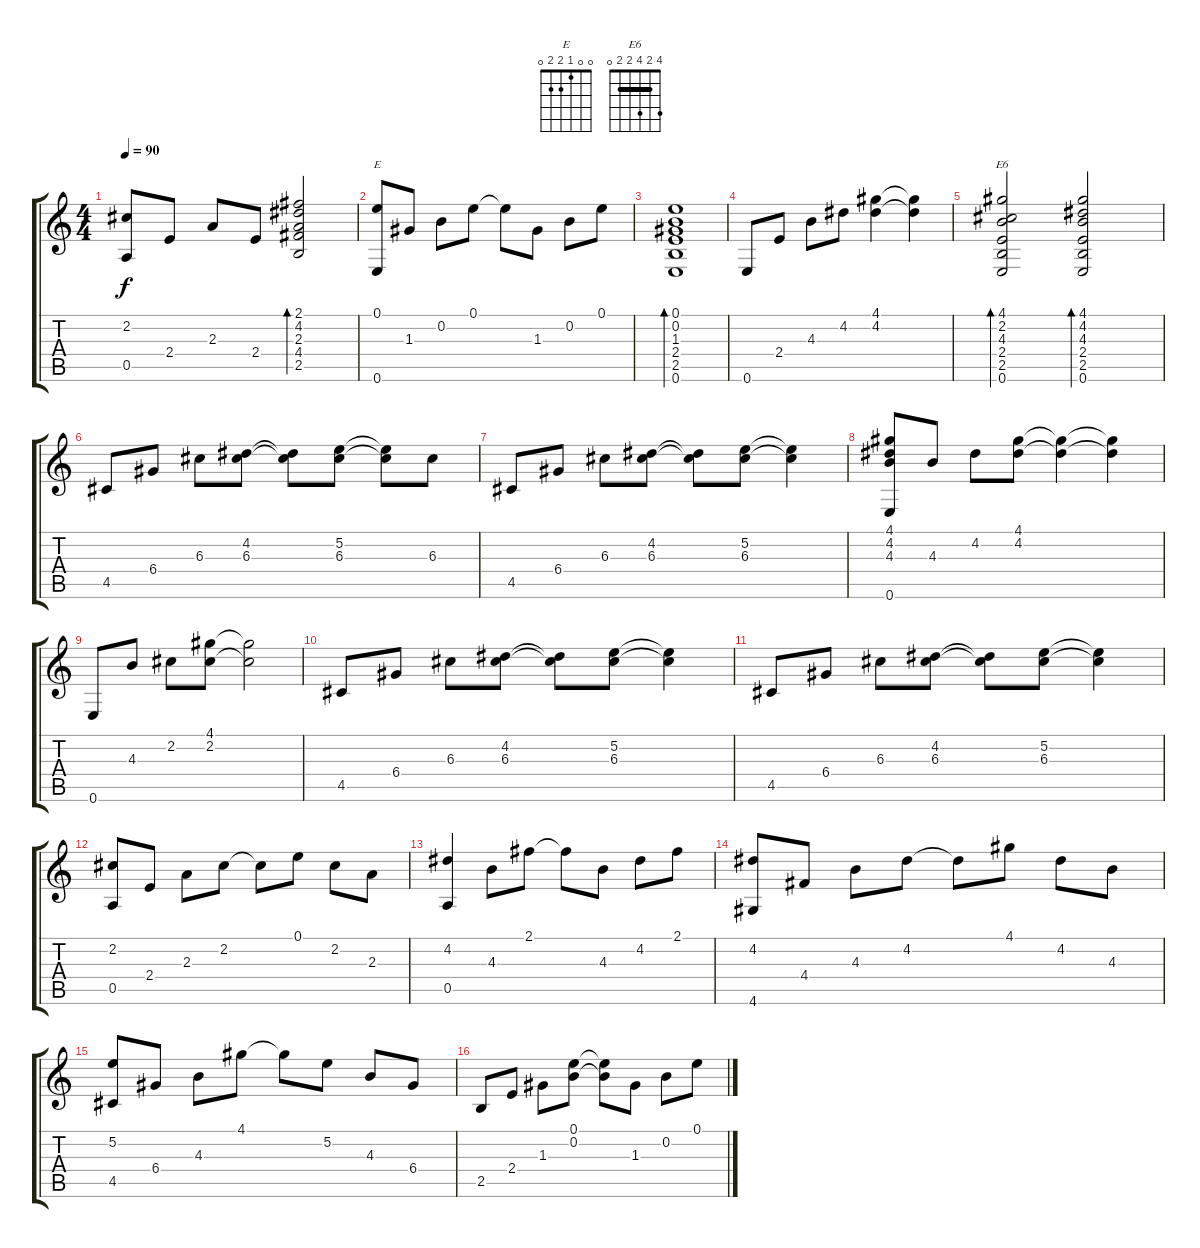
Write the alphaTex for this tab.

\track "" {instrument acousticguitarnylon}
\staff {score tabs}
\tuning (E4 B3 G3 D3 A2 E2) {hide}
\chord ("E" 0 0 1 2 2 0)
\chord ("E6" 4 2 4 2 2 0) {barre 2}
\ts (4 4)
\tempo 90
\clef g2
\ks c
(2.2 0.5).8{dy f} 2.4.8 2.3.8 2.4.8 (2.1 4.2 2.3 4.4 2.5).2{bd 480} |
(0.1 0.6).8{ch "E"} 1.3.8 0.2.8 0.1.8 0.1{t}.8 1.3.8 0.2.8 0.1.8 |
(0.1 0.2 1.3 2.4 2.5 0.6).1{bd 480} |
0.6.8 2.4.8 4.3.8 4.2.8 (4.1 4.2).4 (4.1{t} 4.2{t}).4 |
(4.1 2.2 4.3 2.4 2.5 0.6).2{bd 480 ch "E6"} (4.1 4.2 4.3 2.4 2.5 0.6).2{bd 480} |
4.5.8 6.4.8 6.3.8 (4.2 6.3).8 (4.2{t} 6.3{t}).8 (5.2 6.3).8 (5.2{t} 6.3{t}).8 6.3.8 |
4.5.8 6.4.8 6.3.8 (4.2 6.3).8 (4.2{t} 6.3{t}).8 (5.2 6.3).8 (5.2{t} 6.3{t}).4 |
(4.1 4.2 4.3 0.6).8 4.3.8 4.2.8 (4.1 4.2).8 (4.1{t} 4.2{t}).4 (4.1{t} 4.2{t}).4 |
0.6.8 4.3.8 2.2.8 (4.1 2.2).8 (4.1{t} 2.2{t}).2 |
4.5.8 6.4.8 6.3.8 (4.2 6.3).8 (4.2{t} 6.3{t}).8 (5.2 6.3).8 (5.2{t} 6.3{t}).4 |
4.5.8 6.4.8 6.3.8 (4.2 6.3).8 (4.2{t} 6.3{t}).8 (5.2 6.3).8 (5.2{t} 6.3{t}).4 |
(2.2 0.5).8 2.4.8 2.3.8 2.2.8 2.2{t}.8 0.1.8 2.2.8 2.3.8 |
(4.2 0.5).4 4.3.8 2.1.8 2.1{t}.8 4.3.8 4.2.8 2.1.8 |
(4.2 4.6).8 4.4.8 4.3.8 4.2.8 4.2{t}.8 4.1.8 4.2.8 4.3.8 |
(5.2 4.5).8 6.4.8 4.3.8 4.1.8 4.1{t}.8 5.2.8 4.3.8 6.4.8 |
2.5.8 2.4.8 1.3.8 (0.1 0.2).8 (0.1{t} 0.2{t}).8 1.3.8 0.2.8 0.1.8
